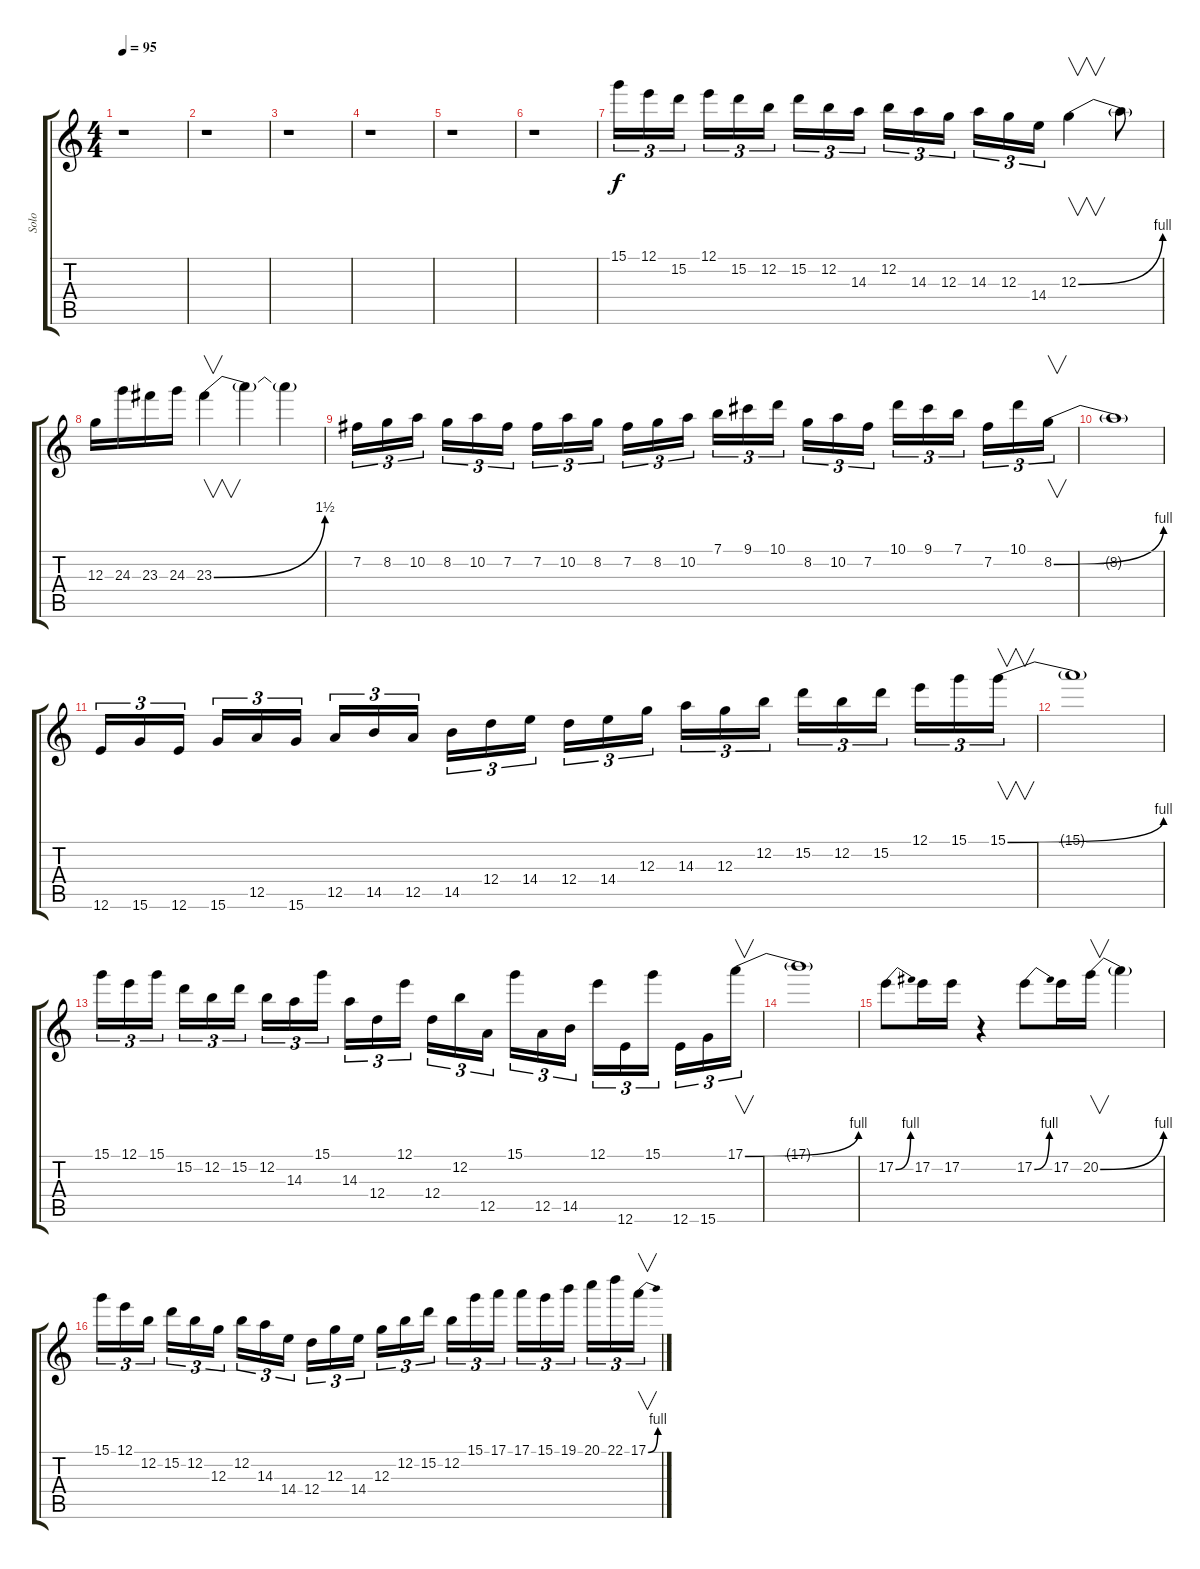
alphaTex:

\track ("Solo" "Solo") {instrument overdrivenguitar}
\staff {score tabs}
\tuning (E4 B3 G3 D3 A2 E2) {hide}
\ts (4 4)
\tempo 95
\clef g2
\ks c
r.1{dy f} |
r.1 |
r.1 |
r.1 |
r.1 |
r.1 |
15.1.16{tu (3 2)} 12.1.16{tu (3 2)} 15.2.16{tu (3 2)} 12.1.16{tu (3 2)} 15.2.16{tu (3 2)} 12.2.16{tu (3 2)} 15.2.16{tu (3 2)} 12.2.16{tu (3 2)} 14.3.16{tu (3 2)} 12.2.16{tu (3 2)} 14.3.16{tu (3 2)} 12.3.16{tu (3 2)} 14.3.16{tu (3 2)} 12.3.16{tu (3 2)} 14.4.16{tu (3 2)} 12.3{be (bend 0 0 60 4)}.4{v} 12.3{t}.8 |
12.3.16 24.3.16 23.3.16 24.3.16 23.3{be (bend 0 0 60 6)}.4{v} 23.3{t}.4 23.3{t}.4 |
7.2.16{tu (3 2)} 8.2.16{tu (3 2)} 10.2.16{tu (3 2)} 8.2.16{tu (3 2)} 10.2.16{tu (3 2)} 7.2.16{tu (3 2)} 7.2.16{tu (3 2)} 10.2.16{tu (3 2)} 8.2.16{tu (3 2)} 7.2.16{tu (3 2)} 8.2.16{tu (3 2)} 10.2.16{tu (3 2)} 7.1.16{tu (3 2)} 9.1.16{tu (3 2)} 10.1.16{tu (3 2)} 8.2.16{tu (3 2)} 10.2.16{tu (3 2)} 7.2.16{tu (3 2)} 10.1.16{tu (3 2)} 9.1.16{tu (3 2)} 7.1.16{tu (3 2)} 7.2.16{tu (3 2)} 10.1.16{tu (3 2)} 8.2{be (bend 0 0 60 4)}.16{v tu (3 2)} |
8.2{t}.1 |
12.6.16{tu (3 2)} 15.6.16{tu (3 2)} 12.6.16{tu (3 2)} 15.6.16{tu (3 2)} 12.5.16{tu (3 2)} 15.6.16{tu (3 2)} 12.5.16{tu (3 2)} 14.5.16{tu (3 2)} 12.5.16{tu (3 2)} 14.5.16{tu (3 2)} 12.4.16{tu (3 2)} 14.4.16{tu (3 2)} 12.4.16{tu (3 2)} 14.4.16{tu (3 2)} 12.3.16{tu (3 2)} 14.3.16{tu (3 2)} 12.3.16{tu (3 2)} 12.2.16{tu (3 2)} 15.2.16{tu (3 2)} 12.2.16{tu (3 2)} 15.2.16{tu (3 2)} 12.1.16{tu (3 2)} 15.1.16{tu (3 2)} 15.1{be (bend 0 0 60 4)}.16{v tu (3 2)} |
15.1{t}.1 |
15.1.16{tu (3 2)} 12.1.16{tu (3 2)} 15.1.16{tu (3 2)} 15.2.16{tu (3 2)} 12.2.16{tu (3 2)} 15.2.16{tu (3 2)} 12.2.16{tu (3 2)} 14.3.16{tu (3 2)} 15.1.16{tu (3 2)} 14.3.16{tu (3 2)} 12.4.16{tu (3 2)} 12.1.16{tu (3 2)} 12.4.16{tu (3 2)} 12.2.16{tu (3 2)} 12.5.16{tu (3 2)} 15.1.16{tu (3 2)} 12.5.16{tu (3 2)} 14.5.16{tu (3 2)} 12.1.16{tu (3 2)} 12.6.16{tu (3 2)} 15.1.16{tu (3 2)} 12.6.16{tu (3 2)} 15.6.16{tu (3 2)} 17.1{be (bend 0 0 60 4)}.16{v tu (3 2)} |
17.1{t}.1 |
17.2{be (bend 0 0 60 4)}.8 17.2.16 17.2.16 r.4 17.2{be (bend 0 0 60 4)}.8 17.2.16 20.2{be (bend 0 0 60 4)}.16{v} 20.2{t}.4 |
15.1.16{tu (3 2)} 12.1.16{tu (3 2)} 12.2.16{tu (3 2)} 15.2.16{tu (3 2)} 12.2.16{tu (3 2)} 12.3.16{tu (3 2)} 12.2.16{tu (3 2)} 14.3.16{tu (3 2)} 14.4.16{tu (3 2)} 12.4.16{tu (3 2)} 12.3.16{tu (3 2)} 14.4.16{tu (3 2)} 12.3.16{tu (3 2)} 12.2.16{tu (3 2)} 15.2.16{tu (3 2)} 12.2.16{tu (3 2)} 15.1.16{tu (3 2)} 17.1.16{tu (3 2)} 17.1.16{tu (3 2)} 15.1.16{tu (3 2)} 19.1.16{tu (3 2)} 20.1.16{tu (3 2)} 22.1.16{tu (3 2)} 17.1{be (bend 0 0 60 4)}.16{v tu (3 2)}
